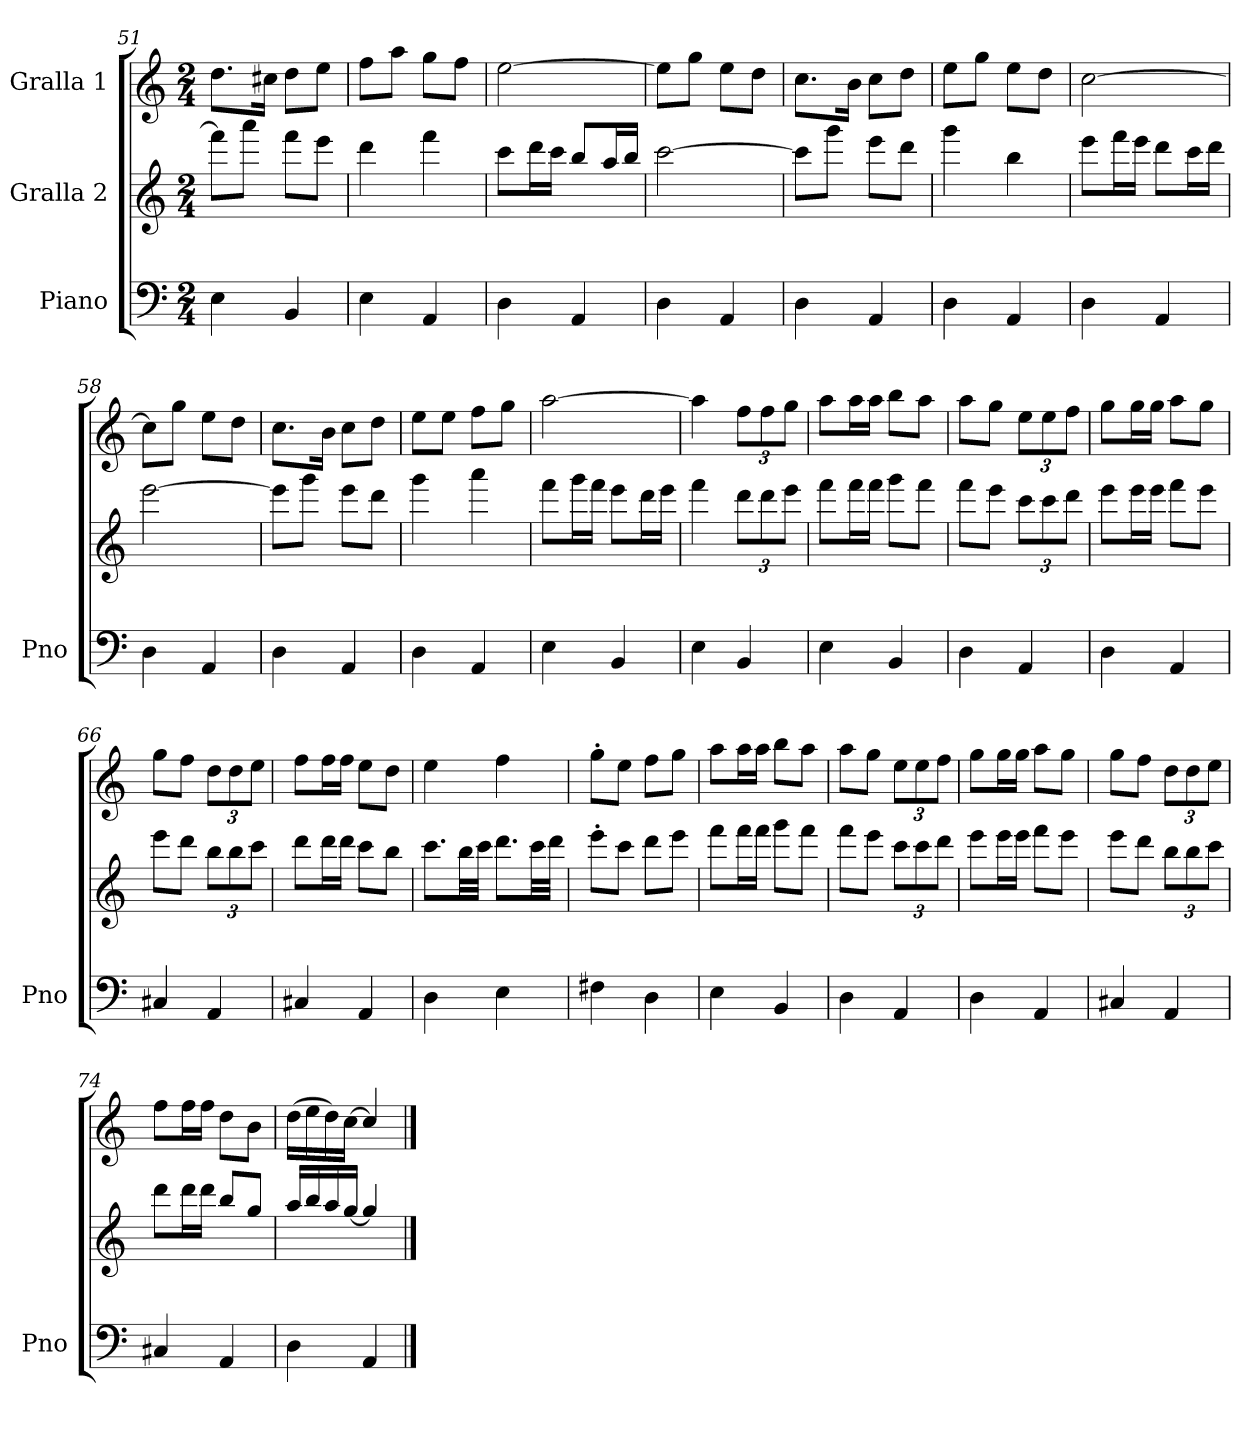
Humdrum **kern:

**kern	**kern	**kern
*part3	*part2	*part1
*staff3	*staff2	*staff1
*I"Piano	*I"Gralla 2	*I"Gralla 1
*I'Pno	*	*
*clefF4	*clefG2	*clefG2
*	*ITrd8c14	*
*k[]	*k[]	*k[]
*M2/4	*M2/4	*M2/4
=51	=51	=51
4E\	8ff\L]	8.dd\L
.	8aa\J	.
.	.	16cc#X\Jk
4BB/	8ff\L	8dd\L
.	8ee\J	8ee\J
=52	=52	=52
4E\	4dd\	8ff\L
.	.	8aa\J
4AA/	4ff\	8gg\L
.	.	8ff\J
=53	=53	=53
4D\	8cc\L	[2ee\
.	16dd\L	.
.	16cc\JJ	.
4AA/	8b/L	.
.	16a/L	.
.	16b/JJ	.
=54	=54	=54
4D\	[2cc\	8ee\L]
.	.	8gg\J
4AA/	.	8ee\L
.	.	8dd\J
=55	=55	=55
4D\	8cc\L]	8.cc\L
.	8gg\J	.
.	.	16b\Jk
4AA/	8ee\L	8cc\L
.	8dd\J	8dd\J
=56	=56	=56
4D\	4gg\	8ee\L
.	.	8gg\J
4AA/	4b\	8ee\L
.	.	8dd\J
=57	=57	=57
4D\	8ee\L	[2cc\
.	16ff\L	.
.	16ee\JJ	.
4AA/	8dd\L	.
.	16cc\L	.
.	16dd\JJ	.
=58	=58	=58
4D\	[2ee\	8cc\L]
.	.	8gg\J
4AA/	.	8ee\L
.	.	8dd\J
=59	=59	=59
4D\	8ee\L]	8.cc\L
.	8gg\J	.
.	.	16b\Jk
4AA/	8ee\L	8cc\L
.	8dd\J	8dd\J
!!LO:LB:g=z
=60	=60	=60
4D\	4gg\	8ee\L
.	.	8ee\J
4AA/	4aa\	8ff\L
.	.	8gg\J
=61	=61	=61
4E\	8ff\L	[2aa\
.	16gg\L	.
.	16ff\JJ	.
4BB/	8ee\L	.
.	16dd\L	.
.	16ee\JJ	.
=62	=62	=62
4E\	4ff\	4aa\]
*	*Xbrackettup	*Xbrackettup
4BB/	12dd\L	12ff\L
.	12dd\	12ff\
.	12ee\J	12gg\J
=63	=63	=63
4E\	8ff\L	8aa\L
.	16ff\L	16aa\L
.	16ff\JJ	16aa\JJ
4BB/	8gg\L	8bb\L
.	8ff\J	8aa\J
=64	=64	=64
4D\	8ff\L	8aa\L
.	8ee\J	8gg\J
4AA/	12cc\L	12ee\L
.	12cc\	12ee\
.	12dd\J	12ff\J
=65	=65	=65
4D\	8ee\L	8gg\L
.	16ee\L	16gg\L
.	16ee\JJ	16gg\JJ
4AA/	8ff\L	8aa\L
.	8ee\J	8gg\J
=66	=66	=66
4C#X/	8ee\L	8gg\L
.	8dd\J	8ff\J
4AA/	12b\L	12dd\L
.	12b\	12dd\
.	12cc\J	12ee\J
=67	=67	=67
4C#X/	8dd\L	8ff\L
.	16dd\L	16ff\L
.	16dd\JJ	16ff\JJ
4AA/	8cc\L	8ee\L
.	8b\J	8dd\J
!!LO:LB:g=z
=68	=68	=68
4D\	8.cc\L	4ee\
.	32b\LL	.
.	32cc\JJJ	.
4E\	8.dd\L	4ff\
.	32cc\LL	.
.	32dd\JJJ	.
=69	=69	=69
4F#X\	8ee'\L	8gg'\L
.	8cc\J	8ee\J
4D\	8dd\L	8ff\L
.	8ee\J	8gg\J
=70	=70	=70
4E\	8ff\L	8aa\L
.	16ff\L	16aa\L
.	16ff\JJ	16aa\JJ
4BB/	8gg\L	8bb\L
.	8ff\J	8aa\J
=71	=71	=71
4D\	8ff\L	8aa\L
.	8ee\J	8gg\J
4AA/	12cc\L	12ee\L
.	12cc\	12ee\
.	12dd\J	12ff\J
=72	=72	=72
4D\	8ee\L	8gg\L
.	16ee\L	16gg\L
.	16ee\JJ	16gg\JJ
4AA/	8ff\L	8aa\L
.	8ee\J	8gg\J
=73	=73	=73
4C#X/	8ee\L	8gg\L
.	8dd\J	8ff\J
4AA/	12b\L	12dd\L
.	12b\	12dd\
.	12cc\J	12ee\J
=74	=74	=74
4C#X/	8dd\L	8ff\L
.	16dd\L	16ff\L
.	16dd\JJ	16ff\JJ
4AA/	8b/L	8dd\L
.	8g/J	8b\J
=75	=75	=75
4D\	16a/LL	(>16dd\LL
.	16b/	16ee\
.	16a/	16dd\)
.	[16g/JJ	[16cc\JJ
4AA/	4g/]	4cc/]
==	==	==
*-	*-	*-
